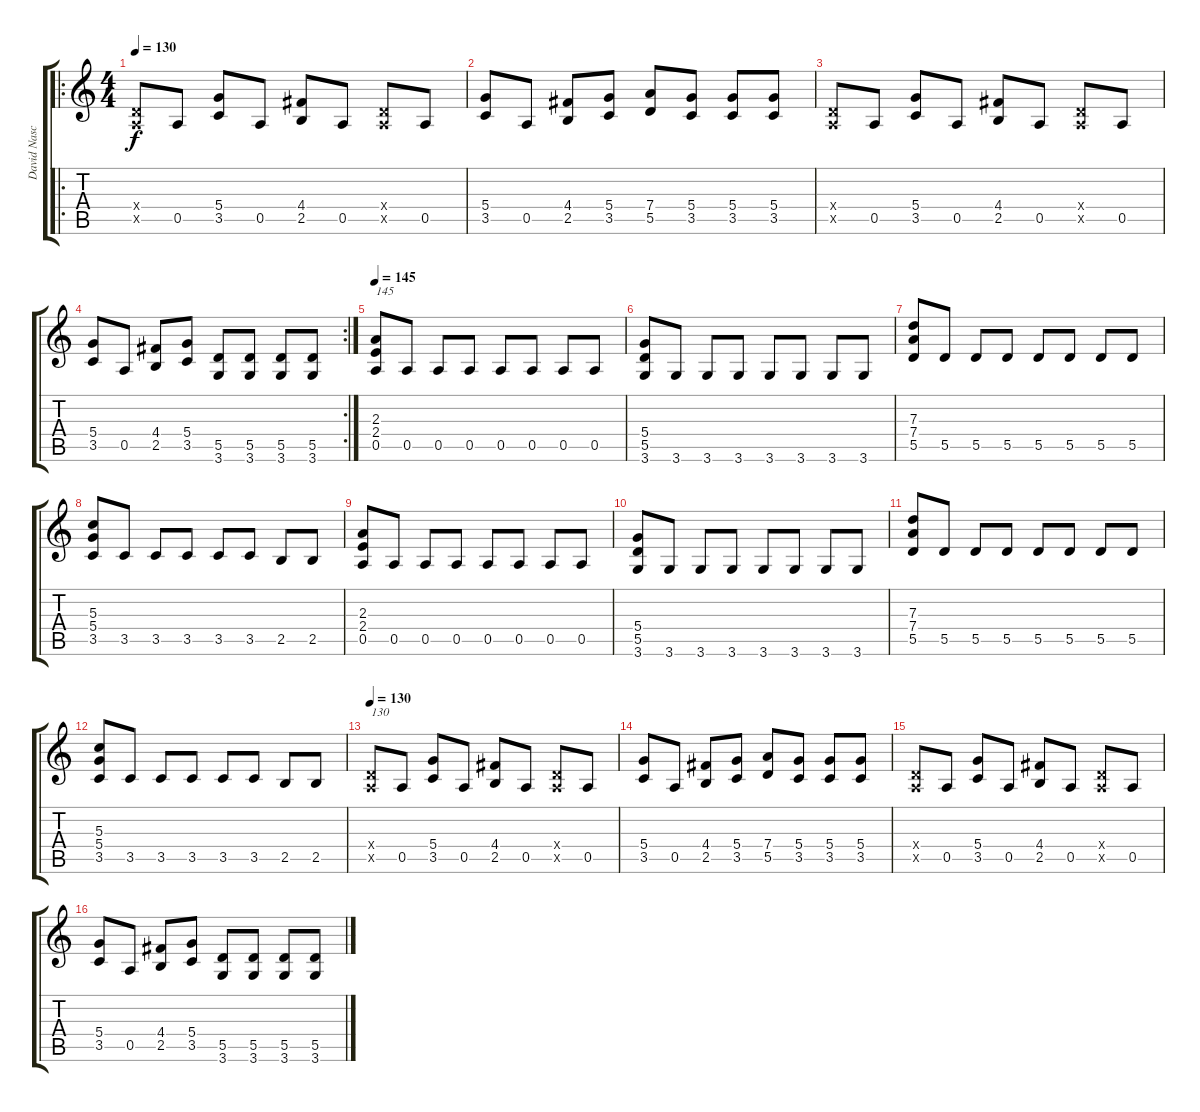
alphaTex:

\track ("David Nascimento" "David Nasc") {instrument distortionguitar}
\staff {score tabs}
\tuning (E4 B3 G3 D3 A2 E2) {hide}
\ro
\ts (4 4)
\tempo 130
\clef g2
\ks c
(0.4{x} 0.5{x}).8{dy f} 0.5.8 (5.4 3.5).8 0.5.8 (4.4 2.5).8 0.5.8 (0.4{x} 0.5{x}).8 0.5.8 |
(5.4 3.5).8 0.5.8 (4.4 2.5).8 (5.4 3.5).8 (7.4 5.5).8 (5.4 3.5).8 (5.4 3.5).8 (5.4 3.5).8 |
(0.4{x} 0.5{x}).8 0.5.8 (5.4 3.5).8 0.5.8 (4.4 2.5).8 0.5.8 (0.4{x} 0.5{x}).8 0.5.8 |
\rc 2
(5.4 3.5).8 0.5.8 (4.4 2.5).8 (5.4 3.5).8 (5.5 3.6).8 (5.5 3.6).8 (5.5 3.6).8 (5.5 3.6).8 |
\tempo 145
(2.3 2.4 0.5).8{txt "145"} 0.5.8 0.5.8 0.5.8 0.5.8 0.5.8 0.5.8 0.5.8 |
(5.4 5.5 3.6).8 3.6.8 3.6.8 3.6.8 3.6.8 3.6.8 3.6.8 3.6.8 |
(7.3 7.4 5.5).8 5.5.8 5.5.8 5.5.8 5.5.8 5.5.8 5.5.8 5.5.8 |
(5.3 5.4 3.5).8 3.5.8 3.5.8 3.5.8 3.5.8 3.5.8 2.5.8 2.5.8 |
(2.3 2.4 0.5).8 0.5.8 0.5.8 0.5.8 0.5.8 0.5.8 0.5.8 0.5.8 |
(5.4 5.5 3.6).8 3.6.8 3.6.8 3.6.8 3.6.8 3.6.8 3.6.8 3.6.8 |
(7.3 7.4 5.5).8 5.5.8 5.5.8 5.5.8 5.5.8 5.5.8 5.5.8 5.5.8 |
(5.3 5.4 3.5).8 3.5.8 3.5.8 3.5.8 3.5.8 3.5.8 2.5.8 2.5.8 |
\tempo 130
(0.4{x} 0.5{x}).8{txt "130"} 0.5.8 (5.4 3.5).8 0.5.8 (4.4 2.5).8 0.5.8 (0.4{x} 0.5{x}).8 0.5.8 |
(5.4 3.5).8 0.5.8 (4.4 2.5).8 (5.4 3.5).8 (7.4 5.5).8 (5.4 3.5).8 (5.4 3.5).8 (5.4 3.5).8 |
(0.4{x} 0.5{x}).8 0.5.8 (5.4 3.5).8 0.5.8 (4.4 2.5).8 0.5.8 (0.4{x} 0.5{x}).8 0.5.8 |
(5.4 3.5).8 0.5.8 (4.4 2.5).8 (5.4 3.5).8 (5.5 3.6).8 (5.5 3.6).8 (5.5 3.6).8 (5.5 3.6).8
